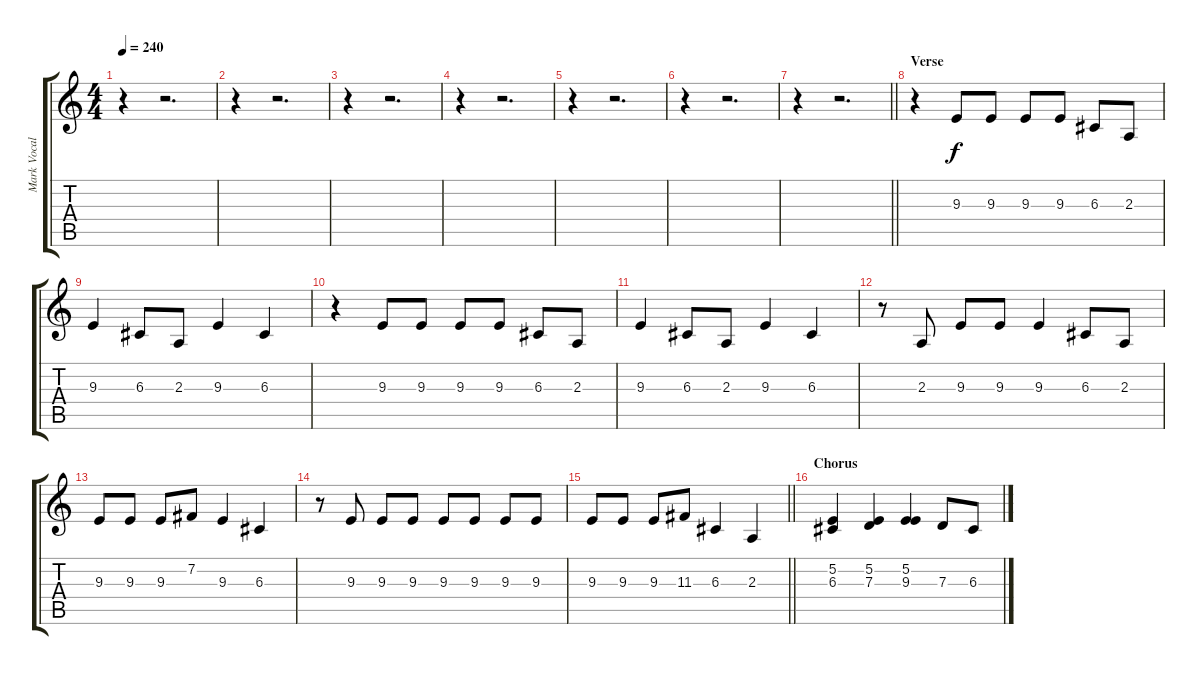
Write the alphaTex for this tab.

\track ("Mark Vocals" "Mark Vocal") {instrument clarinet}
\staff {score tabs}
\tuning (E4 B3 G3 D3 A2 E2) {hide}
\ts (4 4)
\tempo 240
\clef g2
\ks c
r.4{dy f} r.2{d} |
r.4 r.2{d} |
r.4 r.2{d} |
r.4 r.2{d} |
r.4 r.2{d} |
r.4 r.2{d} |
\barLineRight lightlight
r.4 r.2{d} |
\section ("" "Verse")
r.4 9.3.8 9.3.8 9.3.8 9.3.8 6.3.8 2.3.8 |
9.3.4 6.3.8 2.3.8 9.3.4 6.3.4 |
r.4 9.3.8 9.3.8 9.3.8 9.3.8 6.3.8 2.3.8 |
9.3.4 6.3.8 2.3.8 9.3.4 6.3.4 |
r.8 2.3.8 9.3.8 9.3.8 9.3.4 6.3.8 2.3.8 |
9.3.8 9.3.8 9.3.8 7.2.8 9.3.4 6.3.4 |
r.8 9.3.8 9.3.8 9.3.8 9.3.8 9.3.8 9.3.8 9.3.8 |
\barLineRight lightlight
9.3.8 9.3.8 9.3.8 11.3.8 6.3.4 2.3.4 |
\section ("" "Chorus")
(5.2 6.3).4 (5.2 7.3).4 (5.2 9.3).4 7.3.8 6.3.8
